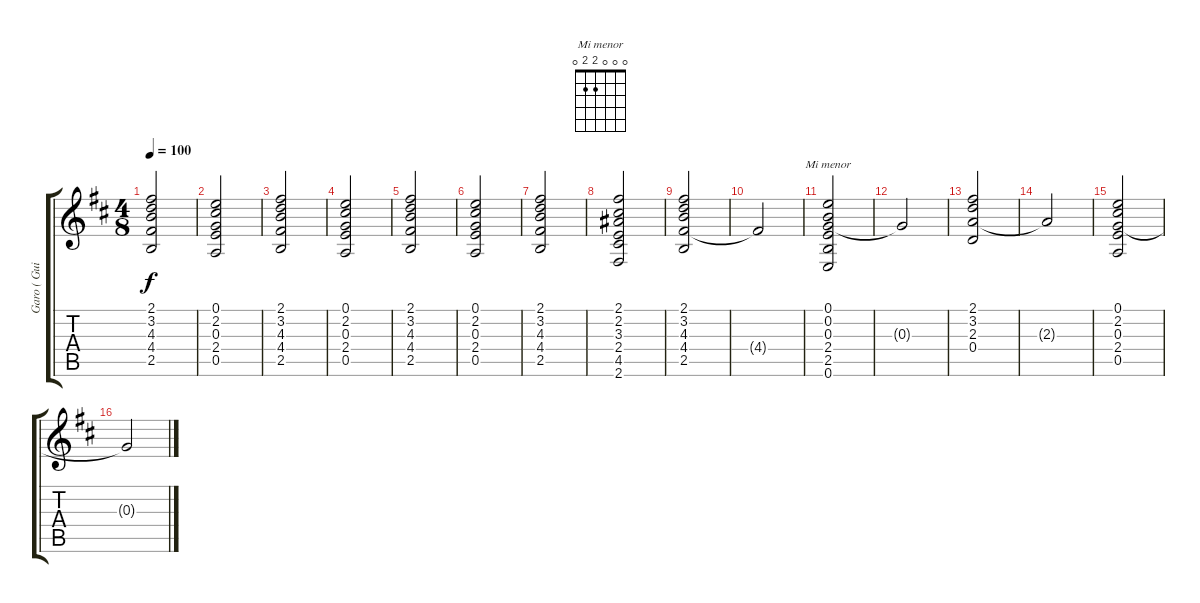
\track ("Garo ( Guitarra Ritmica)" "Garo ( Gui") {instrument acousticguitarnylon}
\staff {score tabs}
\tuning (E4 B3 G3 D3 A2 E2) {hide}
\chord ("Mi menor" 0 0 0 2 2 0)
\ts (4 8)
\tempo 100
\clef g2
\ks bminor
(2.1 3.2 4.3 4.4 2.5).2{dy f} |
(0.1 2.2 0.3 2.4 0.5).2 |
(2.1 3.2 4.3 4.4 2.5).2 |
(0.1 2.2 0.3 2.4 0.5).2 |
(2.1 3.2 4.3 4.4 2.5).2 |
(0.1 2.2 0.3 2.4 0.5).2 |
(2.1 3.2 4.3 4.4 2.5).2 |
(2.1 2.2 3.3 2.4 4.5 2.6).2 |
(2.1 3.2 4.3 4.4 2.5).2 |
4.4{t}.2 |
(0.1 0.2 0.3 2.4 2.5 0.6).2{ch "Mi menor"} |
0.3{t}.2 |
(2.1 3.2 2.3 0.4).2 |
2.3{t}.2 |
(0.1 2.2 0.3 2.4 0.5).2 |
0.3{t}.2
